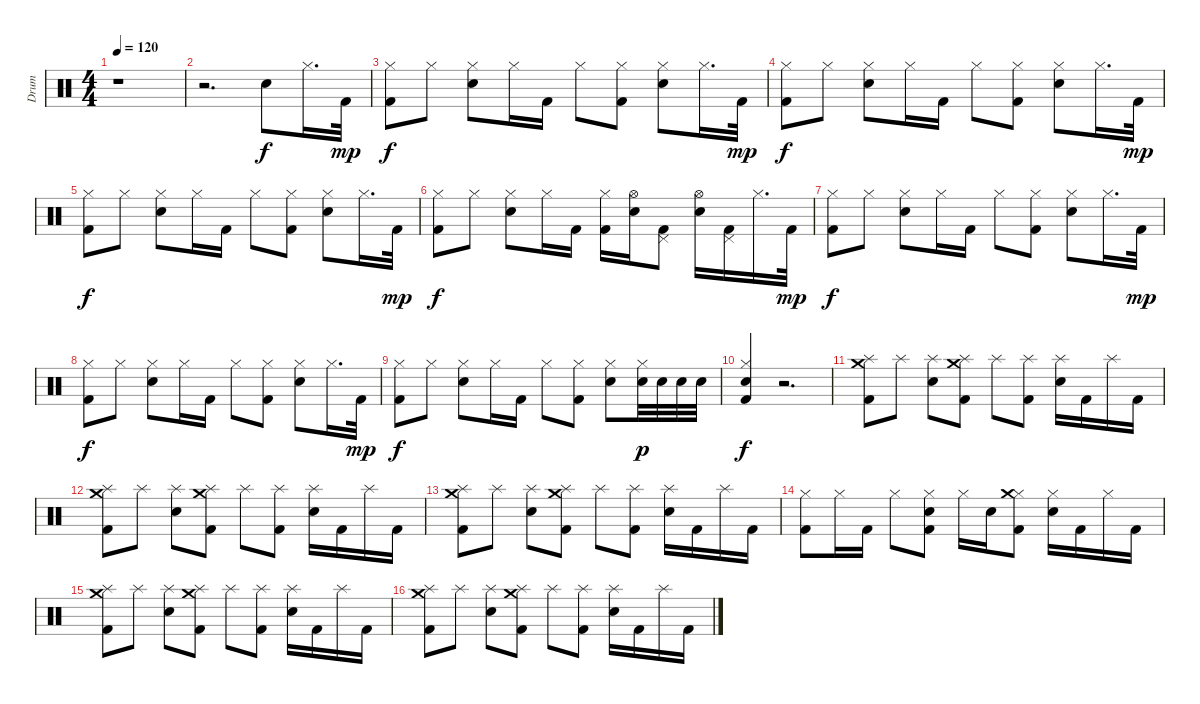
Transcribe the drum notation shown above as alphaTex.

\track ("Drum" "Drum") {instrument percussion}
\staff {score}
\articulation defaults
\ts (4 4)
\tempo 120
\clef neutral
\ks c
r.1{dy f} |
r.2{d} "Electric Snare (hit)".8 "Hi-Hat (closed)".16{d} "Kick (hit) 2".32{dy mp} |
("Hi-Hat (closed)" "Kick (hit) 2").8{dy f} "Hi-Hat (closed)".8 ("Hi-Hat (closed)" "Electric Snare (hit)").8 "Hi-Hat (closed)".16 "Kick (hit) 2".16 "Hi-Hat (closed)".8 ("Hi-Hat (closed)" "Kick (hit) 2").8 ("Hi-Hat (closed)" "Electric Snare (hit)").8 "Hi-Hat (closed)".16{d} "Kick (hit) 2".32{dy mp} |
("Hi-Hat (closed)" "Kick (hit) 2").8{dy f} "Hi-Hat (closed)".8 ("Hi-Hat (closed)" "Electric Snare (hit)").8 "Hi-Hat (closed)".16 "Kick (hit) 2".16 "Hi-Hat (closed)".8 ("Hi-Hat (closed)" "Kick (hit) 2").8 ("Hi-Hat (closed)" "Electric Snare (hit)").8 "Hi-Hat (closed)".16{d} "Kick (hit) 2".32{dy mp} |
("Hi-Hat (closed)" "Kick (hit) 2").8{dy f} "Hi-Hat (closed)".8 ("Hi-Hat (closed)" "Electric Snare (hit)").8 "Hi-Hat (closed)".16 "Kick (hit) 2".16 "Hi-Hat (closed)".8 ("Hi-Hat (closed)" "Kick (hit) 2").8 ("Hi-Hat (closed)" "Electric Snare (hit)").8 "Hi-Hat (closed)".16{d} "Kick (hit) 2".32{dy mp} |
("Hi-Hat (closed)" "Kick (hit) 2").8{dy f} "Hi-Hat (closed)".8 ("Hi-Hat (closed)" "Electric Snare (hit)").8 "Hi-Hat (closed)".16 "Kick (hit) 2".16 ("Kick (hit) 2" "Hi-Hat (closed)").16 ("Hi-Hat (open)" "Electric Snare (hit)").16 ("Pedal Hi-Hat (hit)" "Kick (hit) 2").8 ("Hi-Hat (open)" "Electric Snare (hit)").16 ("Pedal Hi-Hat (hit)" "Kick (hit) 2").16 "Hi-Hat (closed)".16{d} "Kick (hit) 2".32{dy mp} |
("Hi-Hat (closed)" "Kick (hit) 2").8{dy f} "Hi-Hat (closed)".8 ("Hi-Hat (closed)" "Electric Snare (hit)").8 "Hi-Hat (closed)".16 "Kick (hit) 2".16 "Hi-Hat (closed)".8 ("Hi-Hat (closed)" "Kick (hit) 2").8 ("Hi-Hat (closed)" "Electric Snare (hit)").8 "Hi-Hat (closed)".16{d} "Kick (hit) 2".32{dy mp} |
("Hi-Hat (closed)" "Kick (hit) 2").8{dy f} "Hi-Hat (closed)".8 ("Hi-Hat (closed)" "Electric Snare (hit)").8 "Hi-Hat (closed)".16 "Kick (hit) 2".16 "Hi-Hat (closed)".8 ("Hi-Hat (closed)" "Kick (hit) 2").8 ("Hi-Hat (closed)" "Electric Snare (hit)").8 "Hi-Hat (closed)".16{d} "Kick (hit) 2".32{dy mp} |
("Hi-Hat (closed)" "Kick (hit) 2").8{dy f} "Hi-Hat (closed)".8 ("Hi-Hat (closed)" "Electric Snare (hit)").8 "Hi-Hat (closed)".16 "Kick (hit) 2".16 "Hi-Hat (closed)".8 ("Hi-Hat (closed)" "Kick (hit) 2").8 ("Hi-Hat (closed)" "Electric Snare (hit)").8 ("Electric Snare (hit)" "Hi-Hat (closed)").32{dy p} "Electric Snare (hit)".32 "Electric Snare (hit)".32 "Electric Snare (hit)".32 |
("Kick (hit) 2" "Hi-Hat (closed)" "Electric Snare (hit)").4{dy f} r.2{d} |
("Splash (hit)" "Crash medium (hit)" "Kick (hit) 2").8 "Splash (hit)".8 ("Splash (hit)" "Electric Snare (hit)").8 ("Splash (hit)" "Crash medium (hit)" "Kick (hit) 2").8 "Splash (hit)".8 ("Splash (hit)" "Kick (hit) 2").8 ("Splash (hit)" "Electric Snare (hit)").16 "Kick (hit) 2".16 "Splash (hit)".16 "Kick (hit) 2".16 |
("Splash (hit)" "Crash medium (hit)" "Kick (hit) 2").8 "Splash (hit)".8 ("Splash (hit)" "Electric Snare (hit)").8 ("Splash (hit)" "Crash medium (hit)" "Kick (hit) 2").8 "Splash (hit)".8 ("Splash (hit)" "Kick (hit) 2").8 ("Splash (hit)" "Electric Snare (hit)").16 "Kick (hit) 2".16 "Splash (hit)".16 "Kick (hit) 2".16 |
("Splash (hit)" "Crash medium (hit)" "Kick (hit) 2").8 "Splash (hit)".8 ("Splash (hit)" "Electric Snare (hit)").8 ("Splash (hit)" "Crash medium (hit)" "Kick (hit) 2").8 "Splash (hit)".8 ("Splash (hit)" "Kick (hit) 2").8 ("Splash (hit)" "Electric Snare (hit)").16 "Kick (hit) 2".16 "Splash (hit)".16 "Kick (hit) 2".16 |
("Hi-Hat (closed)" "Kick (hit) 2").8 "Hi-Hat (closed)".16 "Kick (hit) 2".16 "Hi-Hat (closed)".8 ("Hi-Hat (closed)" "Electric Snare (hit)" "Kick (hit) 2").8 "Hi-Hat (closed)".16 "Electric Snare (hit)".16 ("Hi-Hat (closed)" "Crash medium (hit)" "Kick (hit) 2").8 ("Hi-Hat (closed)" "Electric Snare (hit)").16 "Kick (hit) 2".16 "Hi-Hat (closed)".16 "Kick (hit) 2".16 |
("Splash (hit)" "Crash medium (hit)" "Kick (hit) 2").8 "Splash (hit)".8 ("Splash (hit)" "Electric Snare (hit)").8 ("Splash (hit)" "Crash medium (hit)" "Kick (hit) 2").8 "Splash (hit)".8 ("Splash (hit)" "Kick (hit) 2").8 ("Splash (hit)" "Electric Snare (hit)").16 "Kick (hit) 2".16 "Splash (hit)".16 "Kick (hit) 2".16 |
("Splash (hit)" "Crash medium (hit)" "Kick (hit) 2").8 "Splash (hit)".8 ("Splash (hit)" "Electric Snare (hit)").8 ("Splash (hit)" "Crash medium (hit)" "Kick (hit) 2").8 "Splash (hit)".8 ("Splash (hit)" "Kick (hit) 2").8 ("Splash (hit)" "Electric Snare (hit)").16 "Kick (hit) 2".16 "Splash (hit)".16 "Kick (hit) 2".16
